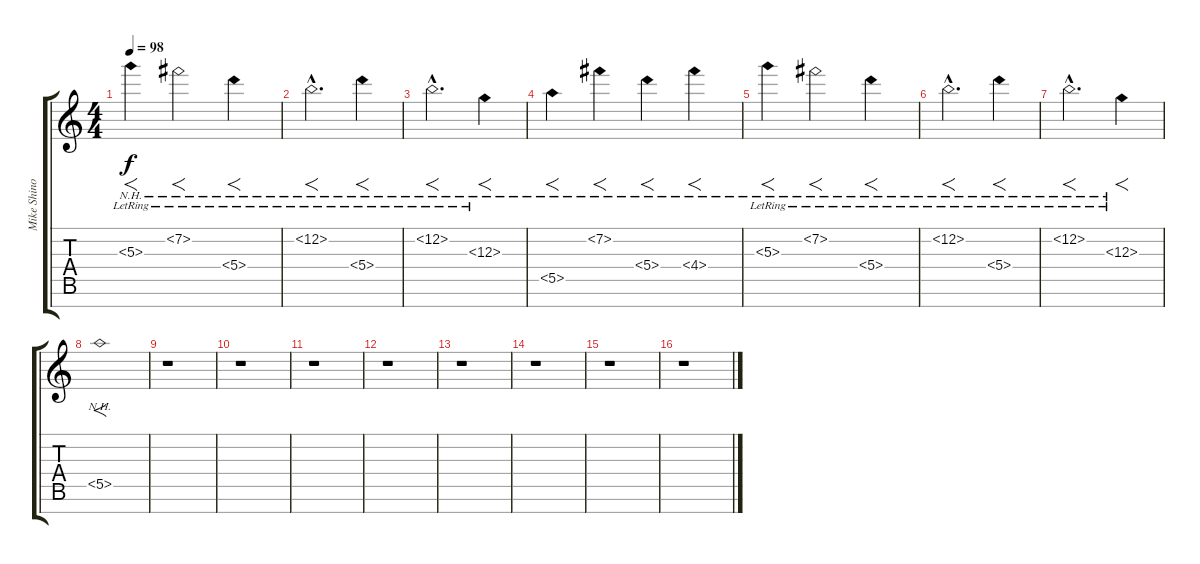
\track ("Mike Shinoda (Second Guitar)" "Mike Shino") {instrument electricguitarjazz}
\staff {score tabs}
\tuning (E4 B3 G3 D3 A2 E2 B1) {hide}
\ts (4 4)
\tempo 98
\clef g2
\ks c
5.3{nh lr}.4{f dy f} 7.2{nh lr}.2{f} 5.4{nh lr}.4{f} |
12.2{nh hac lr}.2{f d} 5.4{nh lr}.4{f} |
12.2{nh hac lr}.2{f d} 12.3{nh lr}.4{f} |
5.5{nh}.4{f} 7.2{nh}.4{f} 5.4{nh}.4{f} 4.4{nh}.4{f} |
5.3{nh lr}.4{f} 7.2{nh lr}.2{f} 5.4{nh lr}.4{f} |
12.2{nh hac lr}.2{f d} 5.4{nh lr}.4{f} |
12.2{nh hac lr}.2{f d} 12.3{nh lr}.4{f} |
5.5{nh}.1{f} |
r.1 |
r.1 |
r.1 |
r.1 |
r.1 |
r.1 |
r.1 |
r.1
